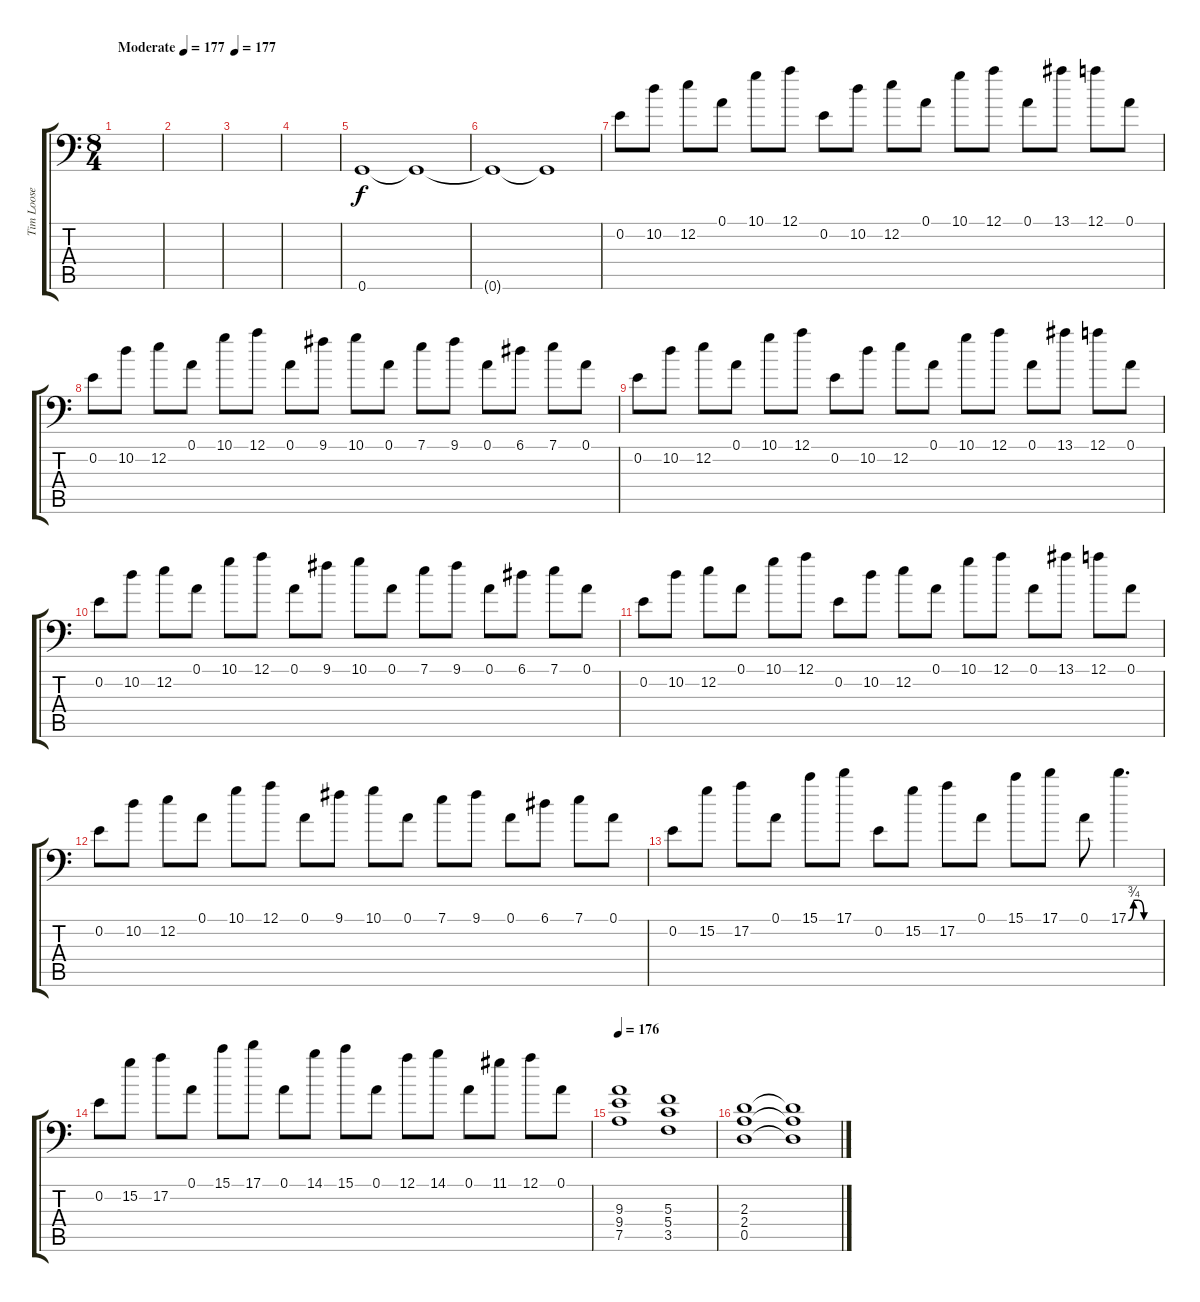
\track ("Tim Loose" "Tim Loose") {instrument overdrivenguitar}
\staff {score tabs}
\tuning (A3 E3 C3 G2 D2 G1) {hide}
\ts (8 4)
\tempo (177 "Moderate")
\tempo 175
\tempo (177 "Moderate")
\clef f4
\ks c
|
|
\tempo 177
|
|
0.6.1 0.6{t}.1 |
0.6{t}.1 0.6{t}.1 |
0.2.8 10.2.8 12.2.8 0.1.8 10.1.8 12.1.8 0.2.8 10.2.8 12.2.8 0.1.8 10.1.8 12.1.8 0.1.8 13.1.8 12.1.8 0.1.8 |
0.2.8 10.2.8 12.2.8 0.1.8 10.1.8 12.1.8 0.1.8 9.1.8 10.1.8 0.1.8 7.1.8 9.1.8 0.1.8 6.1.8 7.1.8 0.1.8 |
0.2.8 10.2.8 12.2.8 0.1.8 10.1.8 12.1.8 0.2.8 10.2.8 12.2.8 0.1.8 10.1.8 12.1.8 0.1.8 13.1.8 12.1.8 0.1.8 |
0.2.8 10.2.8 12.2.8 0.1.8 10.1.8 12.1.8 0.1.8 9.1.8 10.1.8 0.1.8 7.1.8 9.1.8 0.1.8 6.1.8 7.1.8 0.1.8 |
0.2.8 10.2.8 12.2.8 0.1.8 10.1.8 12.1.8 0.2.8 10.2.8 12.2.8 0.1.8 10.1.8 12.1.8 0.1.8 13.1.8 12.1.8 0.1.8 |
0.2.8 10.2.8 12.2.8 0.1.8 10.1.8 12.1.8 0.1.8 9.1.8 10.1.8 0.1.8 7.1.8 9.1.8 0.1.8 6.1.8 7.1.8 0.1.8 |
0.2.8 15.2.8 17.2.8 0.1.8 15.1.8 17.1.8 0.2.8 15.2.8 17.2.8 0.1.8 15.1.8 17.1.8 0.1.8 17.1{be (custom 0 0 10 3 20 3 30 0 60 0)}.4{d} |
0.2.8 15.2.8 17.2.8 0.1.8 15.1.8 17.1.8 0.1.8 14.1.8 15.1.8 0.1.8 12.1.8 14.1.8 0.1.8 11.1.8 12.1.8 0.1.8 |
\tempo 176
(9.3 9.4 7.5).1 (5.3 5.4 3.5).1 |
(2.3 2.4 0.5).1 (2.3{t} 2.4{t} 0.5{t}).1
